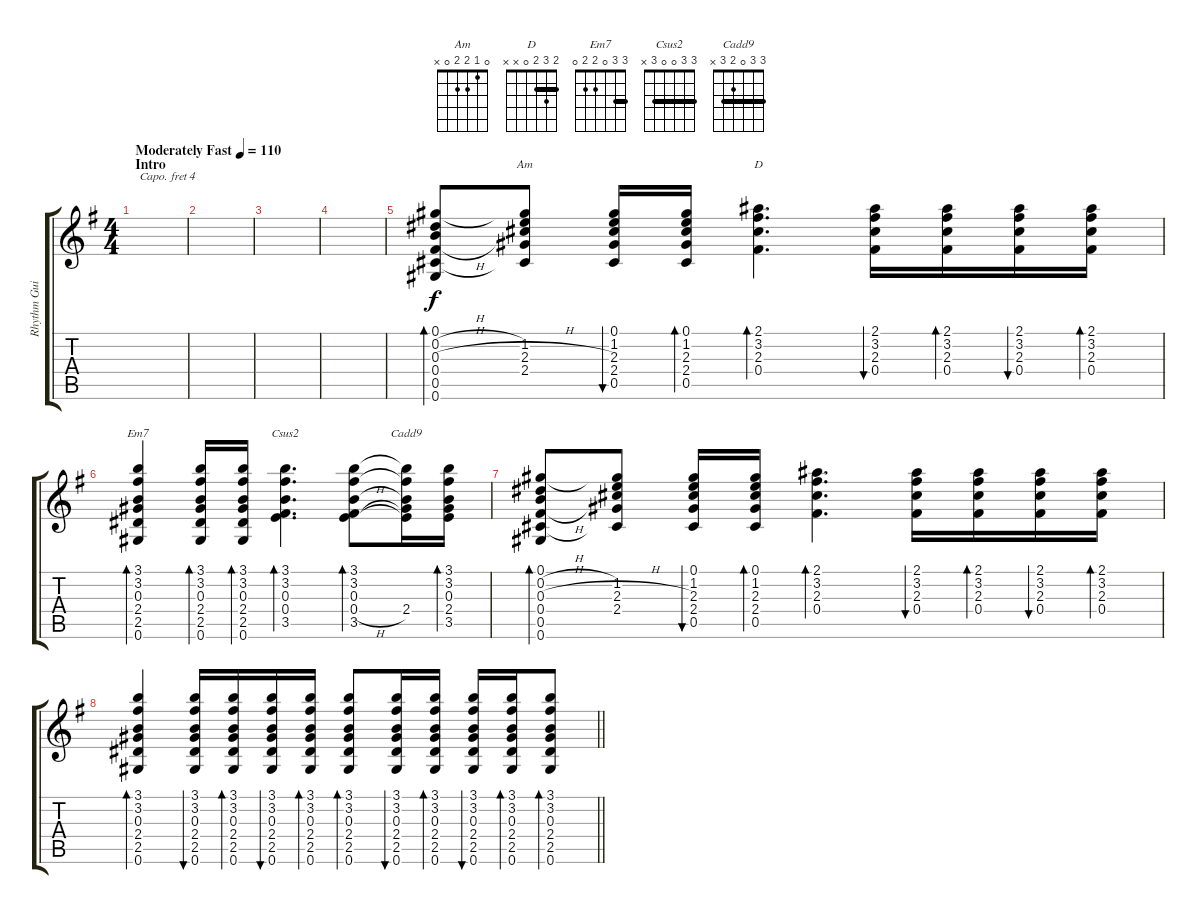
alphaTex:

\track ("Rhythm Guitar" "Rhythm Gui") {instrument acousticguitarsteel}
\staff {score tabs}
\capo 4
\tuning (E4 B3 G3 D3 A2 E2) {hide}
\chord ("Am" 0 1 2 2 0 x)
\chord ("D" 2 3 2 0 x x) {barre 2}
\chord ("Em7" 3 3 0 2 2 0) {barre 3}
\chord ("Csus2" 3 3 0 0 3 x) {barre 3}
\chord ("Cadd9" 3 3 0 2 3 x) {barre 3}
\ts (4 4)
\section ("" "Intro")
\tempo (110 "Moderately Fast")
\clef g2
\ks g
|
|
|
|
(0.1 0.2{h} 0.3{h} 0.4{h} 0.5 0.6).8{bd 60} (0.1{t} 1.2 2.3{h} 2.4 0.5{t}).8{ch "Am"} (0.1 1.2 2.3 2.4 0.5).16{bu 60} (0.1 1.2 2.3 2.4 0.5).16{bd 60} (2.1 3.2 2.3 0.4).4{d bd 60 ch "D"} (2.1 3.2 2.3 0.4).16{bu 60} (2.1 3.2 2.3 0.4).16{bd 60} (2.1 3.2 2.3 0.4).16{bu 60} (2.1 3.2 2.3 0.4).16{bd 60} |
(3.1 3.2 0.3 2.4 2.5 0.6).4{bd 60 ch "Em7"} (3.1 3.2 0.3 2.4 2.5 0.6).16{bd 60} (3.1 3.2 0.3 2.4 2.5 0.6).16{bd 60} (3.1 3.2 0.3 0.4 3.5).4{d bd 60 ch "Csus2"} (3.1 3.2 0.3 0.4{h} 3.5).8{bd 60} (3.1{t} 3.2{t} 0.3{t} 2.4 3.5{t}).16{ch "Cadd9"} (3.1 3.2 0.3 2.4 3.5).16{bd 60} |
(0.1 0.2{h} 0.3{h} 0.4{h} 0.5 0.6).8{bd 60} (0.1{t} 1.2 2.3{h} 2.4 0.5{t}).8 (0.1 1.2 2.3 2.4 0.5).16{bu 60} (0.1 1.2 2.3 2.4 0.5).16{bd 60} (2.1 3.2 2.3 0.4).4{d bd 60} (2.1 3.2 2.3 0.4).16{bu 60} (2.1 3.2 2.3 0.4).16{bd 60} (2.1 3.2 2.3 0.4).16{bu 60} (2.1 3.2 2.3 0.4).16{bd 60} |
\barLineRight lightlight
(3.1 3.2 0.3 2.4 2.5 0.6).4{bd 60} (3.1 3.2 0.3 2.4 2.5 0.6).16{bu 60} (3.1 3.2 0.3 2.4 2.5 0.6).16{bd 60} (3.1 3.2 0.3 2.4 2.5 0.6).16{bu 60} (3.1 3.2 0.3 2.4 2.5 0.6).16{bd 60} (3.1 3.2 0.3 2.4 2.5 0.6).8{bd 60} (3.1 3.2 0.3 2.4 2.5 0.6).16{bu 60} (3.1 3.2 0.3 2.4 2.5 0.6).16{bd 60} (3.1 3.2 0.3 2.4 2.5 0.6).16{bu 60} (3.1 3.2 0.3 2.4 2.5 0.6).16{bd 60} (3.1 3.2 0.3 2.4 2.5 0.6).8{bd 60}
